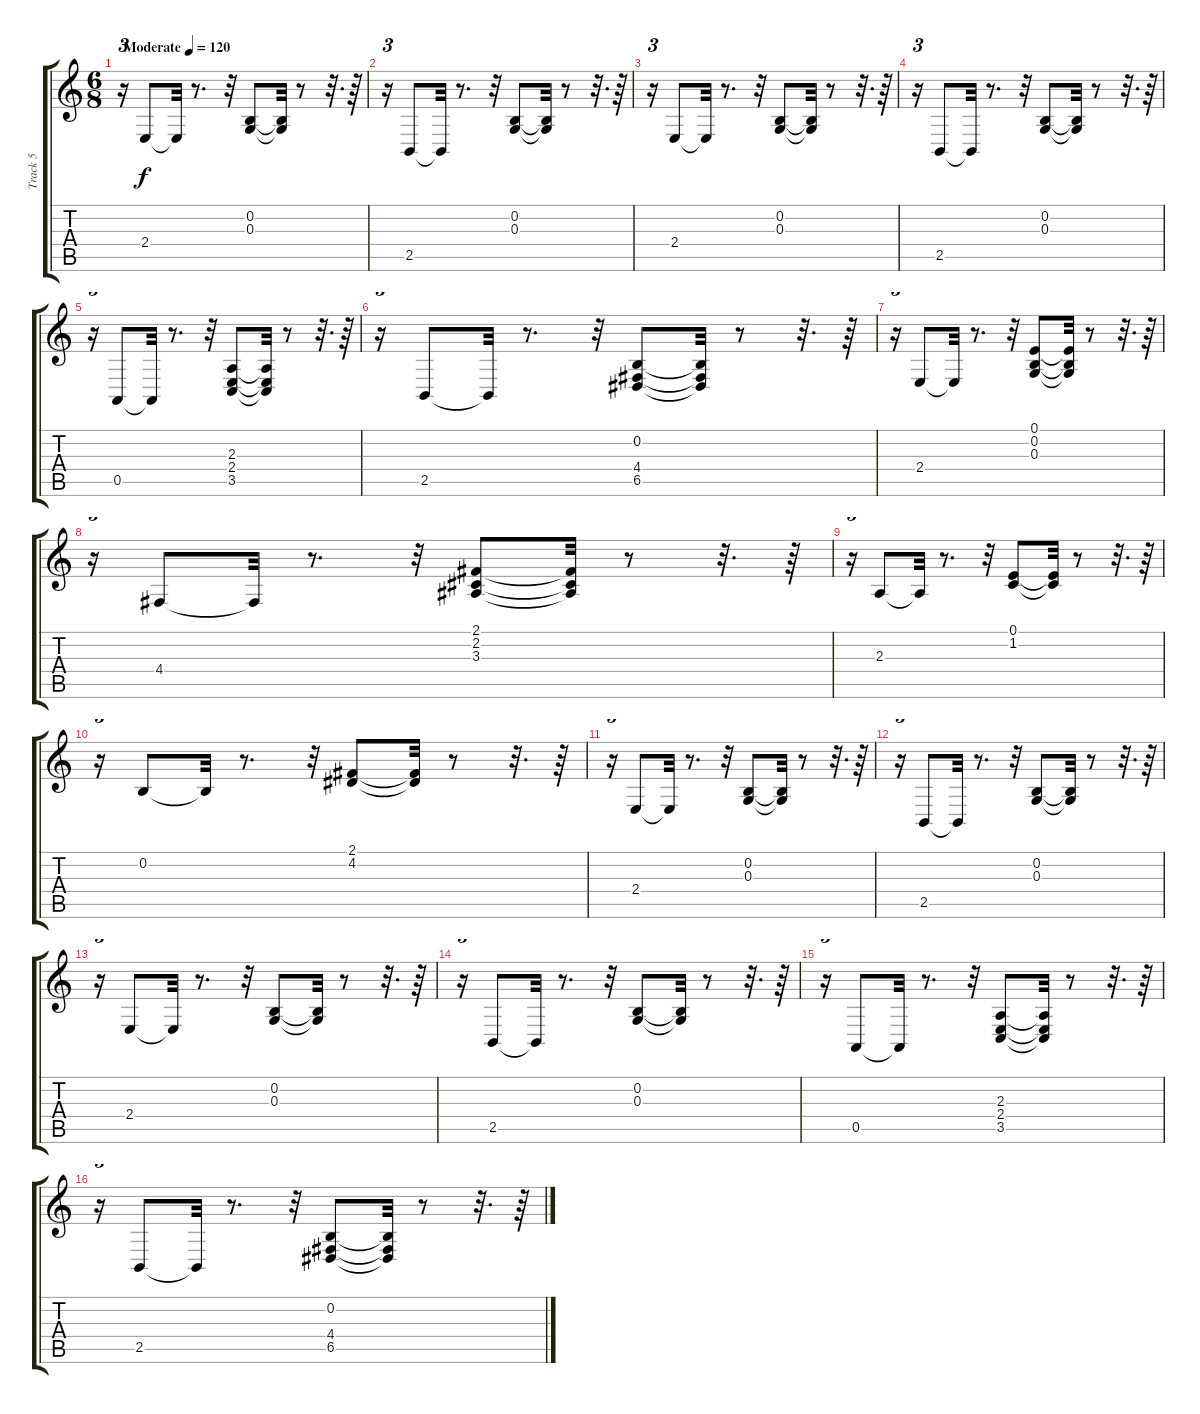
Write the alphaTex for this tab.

\track ("Track 5" "Track 5") {instrument acousticgrandpiano}
\staff {score tabs}
\tuning (E4 B3 G3 D3 A2 E2) {hide}
\ts (6 8)
\tempo (120 "Moderate")
\clef g2
\ks c
r.16{tu (3 2) dy f instrument acousticgrandpiano} 2.4.8 2.4{t}.32 r.8{d} r.32 (0.2 0.3).8 (0.2{t} 0.3{t}).32 r.8 r.32{d} r.64 |
r.16{tu (3 2)} 2.5.8 2.5{t}.32 r.8{d} r.32 (0.2 0.3).8 (0.2{t} 0.3{t}).32 r.8 r.32{d} r.64 |
r.16{tu (3 2)} 2.4.8 2.4{t}.32 r.8{d} r.32 (0.2 0.3).8 (0.2{t} 0.3{t}).32 r.8 r.32{d} r.64 |
r.16{tu (3 2)} 2.5.8 2.5{t}.32 r.8{d} r.32 (0.2 0.3).8 (0.2{t} 0.3{t}).32 r.8 r.32{d} r.64 |
r.16{tu (3 2)} 0.5.8 0.5{t}.32 r.8{d} r.32 (2.3 2.4 3.5).8 (2.3{t} 2.4{t} 3.5{t}).32 r.8 r.32{d} r.64 |
r.16{tu (3 2)} 2.5.8 2.5{t}.32 r.8{d} r.32 (0.2 4.4 6.5).8 (0.2{t} 4.4{t} 6.5{t}).32 r.8 r.32{d} r.64 |
r.16{tu (3 2)} 2.4.8 2.4{t}.32 r.8{d} r.32 (0.1 0.2 0.3).8 (0.1{t} 0.2{t} 0.3{t}).32 r.8 r.32{d} r.64 |
r.16{tu (3 2)} 4.4.8 4.4{t}.32 r.8{d} r.32 (2.1 2.2 3.3).8 (2.1{t} 2.2{t} 3.3{t}).32 r.8 r.32{d} r.64 |
r.16{tu (3 2)} 2.3.8 2.3{t}.32 r.8{d} r.32 (0.1 1.2).8 (0.1{t} 1.2{t}).32 r.8 r.32{d} r.64 |
r.16{tu (3 2)} 0.2.8 0.2{t}.32 r.8{d} r.32 (2.1 4.2).8 (2.1{t} 4.2{t}).32 r.8 r.32{d} r.64 |
r.16{tu (3 2)} 2.4.8 2.4{t}.32 r.8{d} r.32 (0.2 0.3).8 (0.2{t} 0.3{t}).32 r.8 r.32{d} r.64 |
r.16{tu (3 2)} 2.5.8 2.5{t}.32 r.8{d} r.32 (0.2 0.3).8 (0.2{t} 0.3{t}).32 r.8 r.32{d} r.64 |
r.16{tu (3 2)} 2.4.8 2.4{t}.32 r.8{d} r.32 (0.2 0.3).8 (0.2{t} 0.3{t}).32 r.8 r.32{d} r.64 |
r.16{tu (3 2)} 2.5.8 2.5{t}.32 r.8{d} r.32 (0.2 0.3).8 (0.2{t} 0.3{t}).32 r.8 r.32{d} r.64 |
r.16{tu (3 2)} 0.5.8 0.5{t}.32 r.8{d} r.32 (2.3 2.4 3.5).8 (2.3{t} 2.4{t} 3.5{t}).32 r.8 r.32{d} r.64 |
r.16{tu (3 2)} 2.5.8 2.5{t}.32 r.8{d} r.32 (0.2 4.4 6.5).8 (0.2{t} 4.4{t} 6.5{t}).32 r.8 r.32{d} r.64
